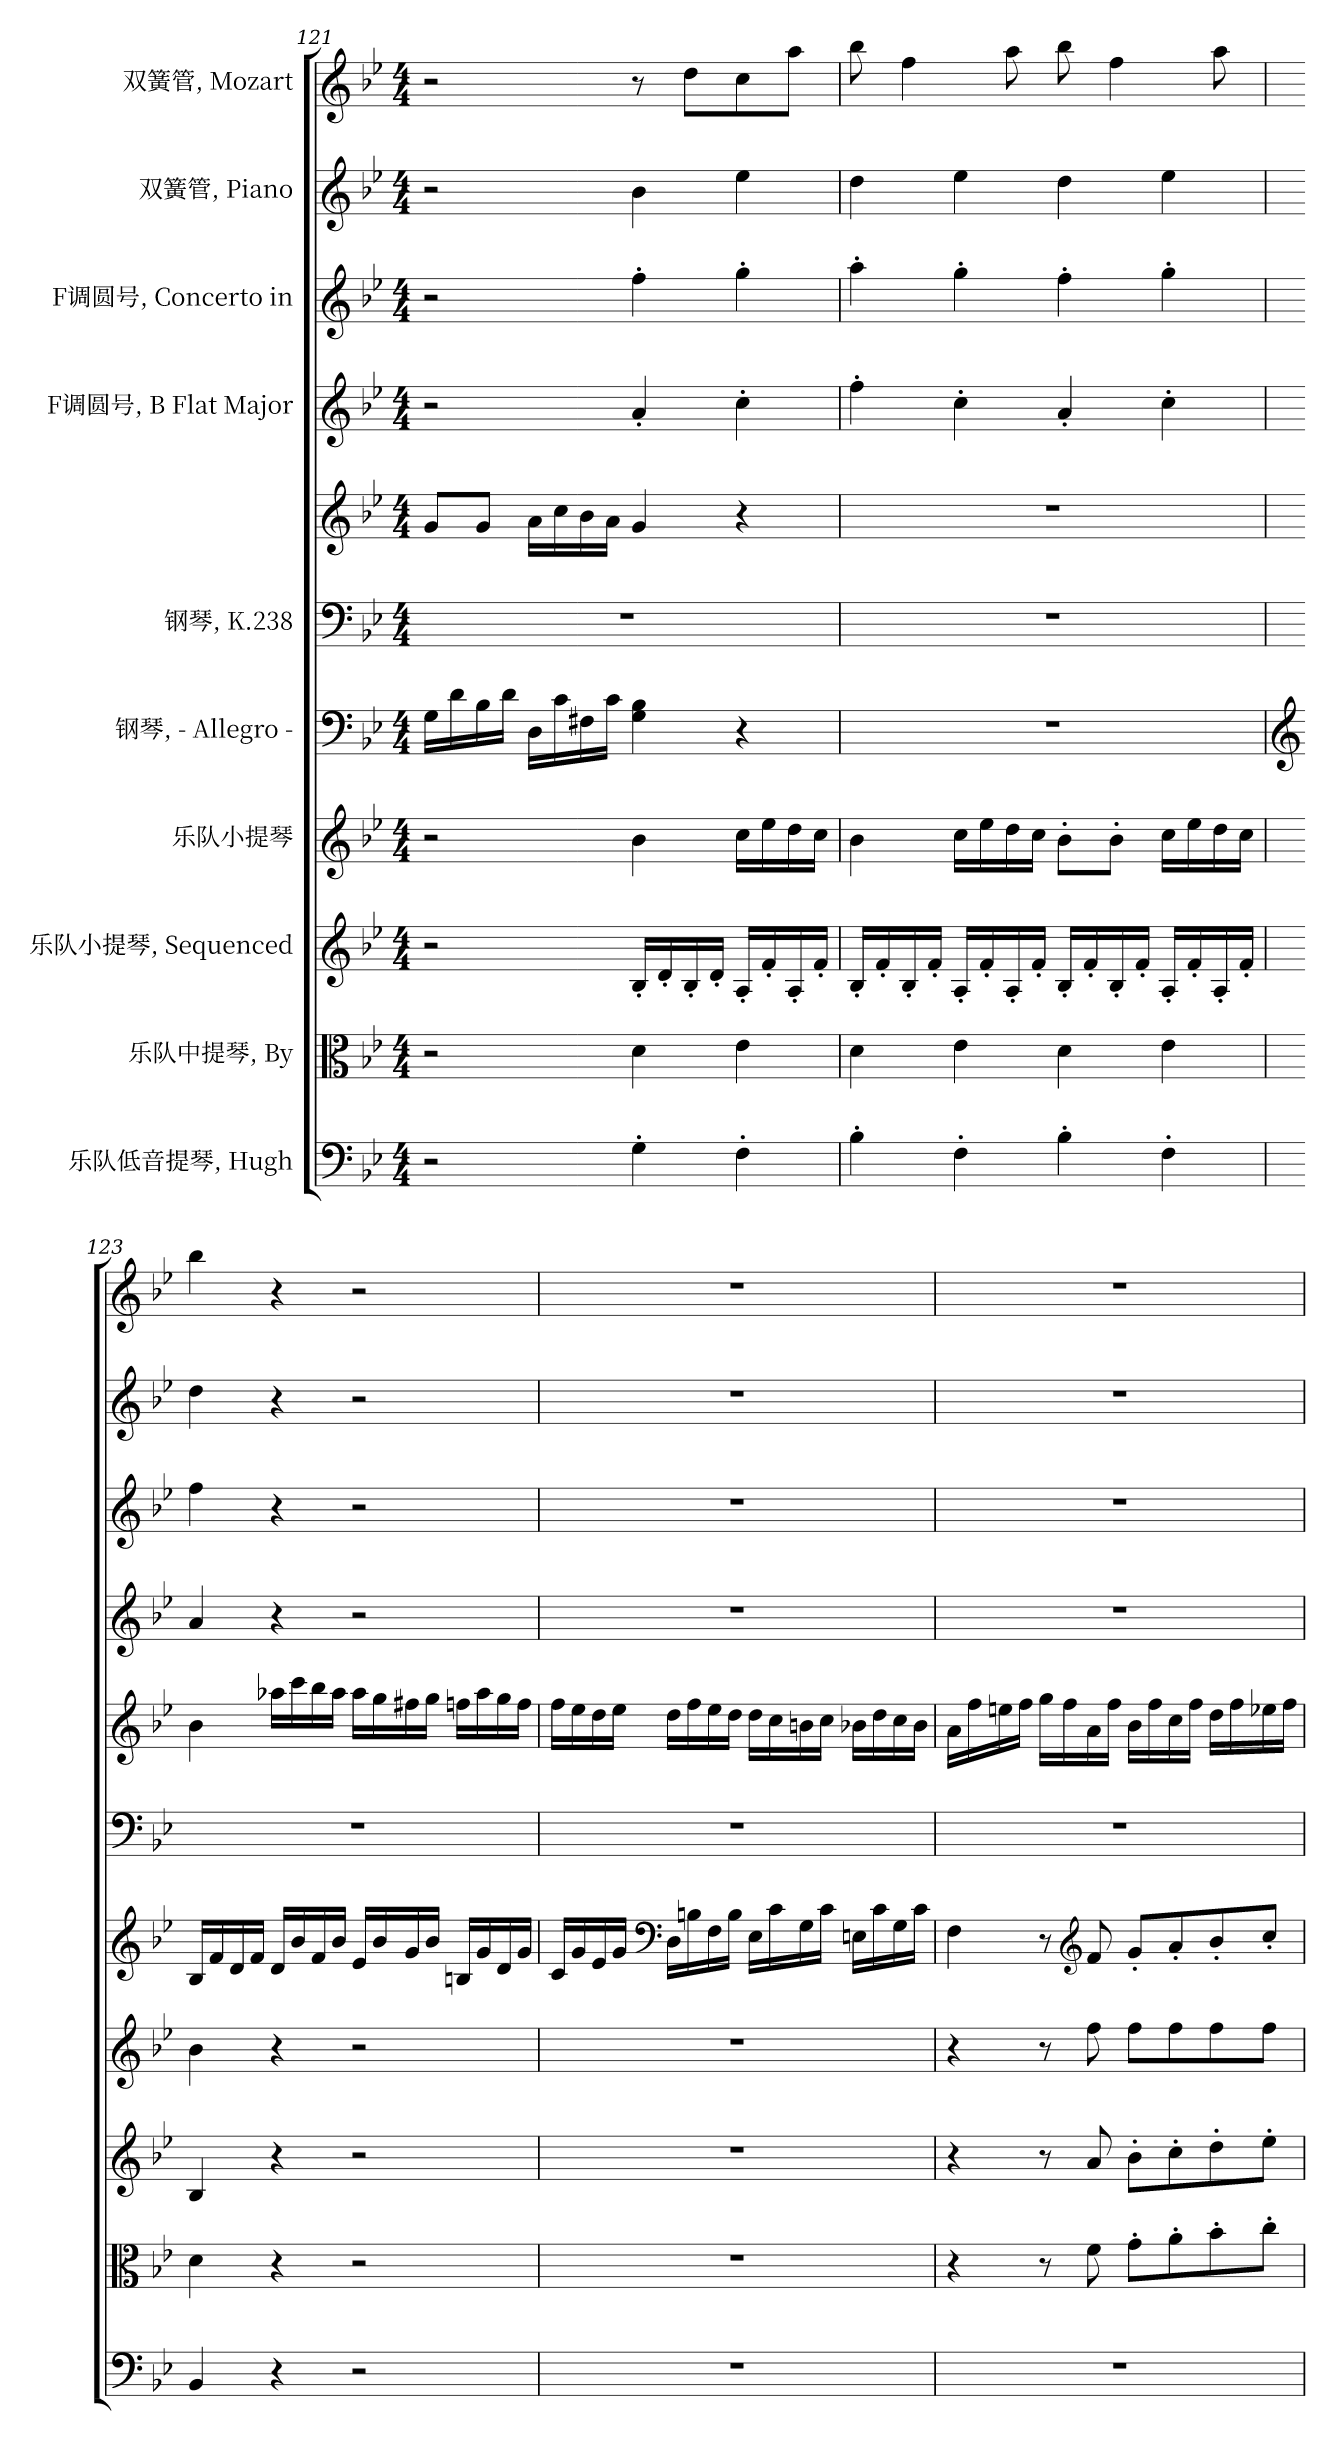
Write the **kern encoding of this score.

**kern	**kern	**kern	**kern	**kern	**kern	**kern	**kern	**kern	**kern	**kern
*part10	*part9	*part8	*part7	*part6	*part5	*part5	*part4	*part3	*part2	*part1
*staff11	*staff10	*staff9	*staff8	*staff7	*staff6	*staff5	*staff4	*staff3	*staff2	*staff1
*I"乐队低音提琴, Hugh	*I"乐队中提琴,   By	*I"乐队小提琴, Sequenced	*I"乐队小提琴	*I"钢琴,   -  Allegro -	*I"钢琴, K.238	*	*I"F调圆号, B Flat Major	*I"F调圆号, Concerto in	*I"双簧管, Piano	*I"双簧管, Mozart
!!LO:PB:g=z
*clefF4	*clefC3	*clefG2	*clefG2	*clefF4	*clefF4	*clefG2	*clefG2	*clefG2	*clefG2	*clefG2
*ITrd7c12	*	*	*	*	*	*	*ITrd4c7	*ITrd4c7	*	*
*k[b-e-]	*k[b-e-]	*k[b-e-]	*k[b-e-]	*k[b-e-]	*k[b-e-]	*k[b-e-]	*k[b-e-a-]	*k[b-e-a-]	*k[b-e-]	*k[b-e-]
*M4/4	*M4/4	*M4/4	*M4/4	*M4/4	*M4/4	*M4/4	*M4/4	*M4/4	*M4/4	*M4/4
=121	=121	=121	=121	=121	=121	=121	=121	=121	=121	=121
2r	2r	2r	2r	16G\LL	1r	8g/L	2r	2r	2r	2r
.	.	.	.	16d\	.	.	.	.	.	.
.	.	.	.	16B-\	.	8g/J	.	.	.	.
.	.	.	.	16d\JJ	.	.	.	.	.	.
.	.	.	.	16D\LL	.	16a\LL	.	.	.	.
.	.	.	.	16c\	.	16cc\	.	.	.	.
.	.	.	.	16F#X\	.	16b-\	.	.	.	.
.	.	.	.	16c\JJ	.	16a\JJ	.	.	.	.
4GG'\	4d\	16B-'/LL	4b-\	4G\ 4B-\	.	4g/	4d'/	4b-'\	4b-\	8r
.	.	16d'/	.	.	.	.	.	.	.	.
.	.	16B-'/	.	.	.	.	.	.	.	8dd\L
.	.	16d'/JJ	.	.	.	.	.	.	.	.
4FF'\	4e-\	16A'/LL	16cc\LL	4r	.	4r	4f'\	4cc'\	4ee-\	8cc\
.	.	16f'/	16ee-\	.	.	.	.	.	.	.
.	.	16A'/	16dd\	.	.	.	.	.	.	8aa\J
.	.	16f'/JJ	16cc\JJ	.	.	.	.	.	.	.
=122	=122	=122	=122	=122	=122	=122	=122	=122	=122	=122
4BB-'\	4d\	16B-'/LL	4b-\	1r	1r	1r	4b-'\	4dd'\	4dd\	8bb-\
.	.	16f'/	.	.	.	.	.	.	.	.
.	.	16B-'/	.	.	.	.	.	.	.	4ff\
.	.	16f'/JJ	.	.	.	.	.	.	.	.
4FF'\	4e-\	16A'/LL	16cc\LL	.	.	.	4f'\	4cc'\	4ee-\	.
.	.	16f'/	16ee-\	.	.	.	.	.	.	.
.	.	16A'/	16dd\	.	.	.	.	.	.	8aa\
.	.	16f'/JJ	16cc\JJ	.	.	.	.	.	.	.
4BB-'\	4d\	16B-'/LL	8b-'\L	.	.	.	4d'/	4b-'\	4dd\	8bb-\
.	.	16f'/	.	.	.	.	.	.	.	.
.	.	16B-'/	8b-'\J	.	.	.	.	.	.	4ff\
.	.	16f'/JJ	.	.	.	.	.	.	.	.
4FF'\	4e-\	16A'/LL	16cc\LL	.	.	.	4f'\	4cc'\	4ee-\	.
.	.	16f'/	16ee-\	.	.	.	.	.	.	.
.	.	16A'/	16dd\	.	.	.	.	.	.	8aa\
.	.	16f'/JJ	16cc\JJ	.	.	.	.	.	.	.
!!LO:PB:g=z
=123	=123	=123	=123	=123	=123	=123	=123	=123	=123	=123
*	*	*	*	*clefG2	*	*	*	*	*	*
4BBB-/	4d\	4B-/	4b-\	16B-/LL	1r	4b-\	4d/	4b-\	4dd\	4bb-\
.	.	.	.	16f/	.	.	.	.	.	.
.	.	.	.	16d/	.	.	.	.	.	.
.	.	.	.	16f/JJ	.	.	.	.	.	.
4r	4r	4r	4r	16d/LL	.	16aa-X\LL	4r	4r	4r	4r
.	.	.	.	16b-/	.	16ccc\	.	.	.	.
.	.	.	.	16f/	.	16bb-\	.	.	.	.
.	.	.	.	16b-/JJ	.	16aa-\JJ	.	.	.	.
2r	2r	2r	2r	16e-/LL	.	16aa-\LL	2r	2r	2r	2r
.	.	.	.	16b-/	.	16gg\	.	.	.	.
.	.	.	.	16g/	.	16ff#X\	.	.	.	.
.	.	.	.	16b-/JJ	.	16gg\JJ	.	.	.	.
.	.	.	.	16Bn/LL	.	16ffn\LL	.	.	.	.
.	.	.	.	16g/	.	16aa-\	.	.	.	.
.	.	.	.	16d/	.	16gg\	.	.	.	.
.	.	.	.	16g/JJ	.	16ff\JJ	.	.	.	.
=124	=124	=124	=124	=124	=124	=124	=124	=124	=124	=124
1r	1r	1r	1r	16c/LL	1r	16ff\LL	1r	1r	1r	1r
.	.	.	.	16g/	.	16ee-\	.	.	.	.
.	.	.	.	16e-/	.	16dd\	.	.	.	.
.	.	.	.	16g/JJ	.	16ee-\JJ	.	.	.	.
*	*	*	*	*clefF4	*	*	*	*	*	*
.	.	.	.	16D\LL	.	16dd\LL	.	.	.	.
.	.	.	.	16Bn\	.	16ff\	.	.	.	.
.	.	.	.	16F\	.	16ee-\	.	.	.	.
.	.	.	.	16B\JJ	.	16dd\JJ	.	.	.	.
.	.	.	.	16E-\LL	.	16dd\LL	.	.	.	.
.	.	.	.	16c\	.	16cc\	.	.	.	.
.	.	.	.	16G\	.	16bn\	.	.	.	.
.	.	.	.	16c\JJ	.	16cc\JJ	.	.	.	.
.	.	.	.	16En\LL	.	16b-X\LL	.	.	.	.
.	.	.	.	16c\	.	16dd\	.	.	.	.
.	.	.	.	16G\	.	16cc\	.	.	.	.
.	.	.	.	16c\JJ	.	16b-\JJ	.	.	.	.
!!LO:PB:g=z
=125	=125	=125	=125	=125	=125	=125	=125	=125	=125	=125
1r	4r	4r	4r	4F\	1r	16a\LL	1r	1r	1r	1r
.	.	.	.	.	.	16ff\	.	.	.	.
.	.	.	.	.	.	16een\	.	.	.	.
.	.	.	.	.	.	16ff\JJ	.	.	.	.
.	8r	8r	8r	8r	.	16gg\LL	.	.	.	.
.	.	.	.	.	.	16ff\	.	.	.	.
*	*	*	*	*clefG2	*	*	*	*	*	*
.	8f\	8a/	8ff\	8f/	.	16a\	.	.	.	.
.	.	.	.	.	.	16ff\JJ	.	.	.	.
.	8g'\L	8b-'\L	8ff\L	8g'/L	.	16b-\LL	.	.	.	.
.	.	.	.	.	.	16ff\	.	.	.	.
.	8a'\	8cc'\	8ff\	8a'/	.	16cc\	.	.	.	.
.	.	.	.	.	.	16ff\JJ	.	.	.	.
.	8b-'\	8dd'\	8ff\	8b-'/	.	16dd\LL	.	.	.	.
.	.	.	.	.	.	16ff\	.	.	.	.
.	8cc'\J	8ee-'\J	8ff\J	8cc'/J	.	16ee-X\	.	.	.	.
.	.	.	.	.	.	16ff\JJ	.	.	.	.
=	=	=	=	=	=	=	=	=	=	=
*-	*-	*-	*-	*-	*-	*-	*-	*-	*-	*-
